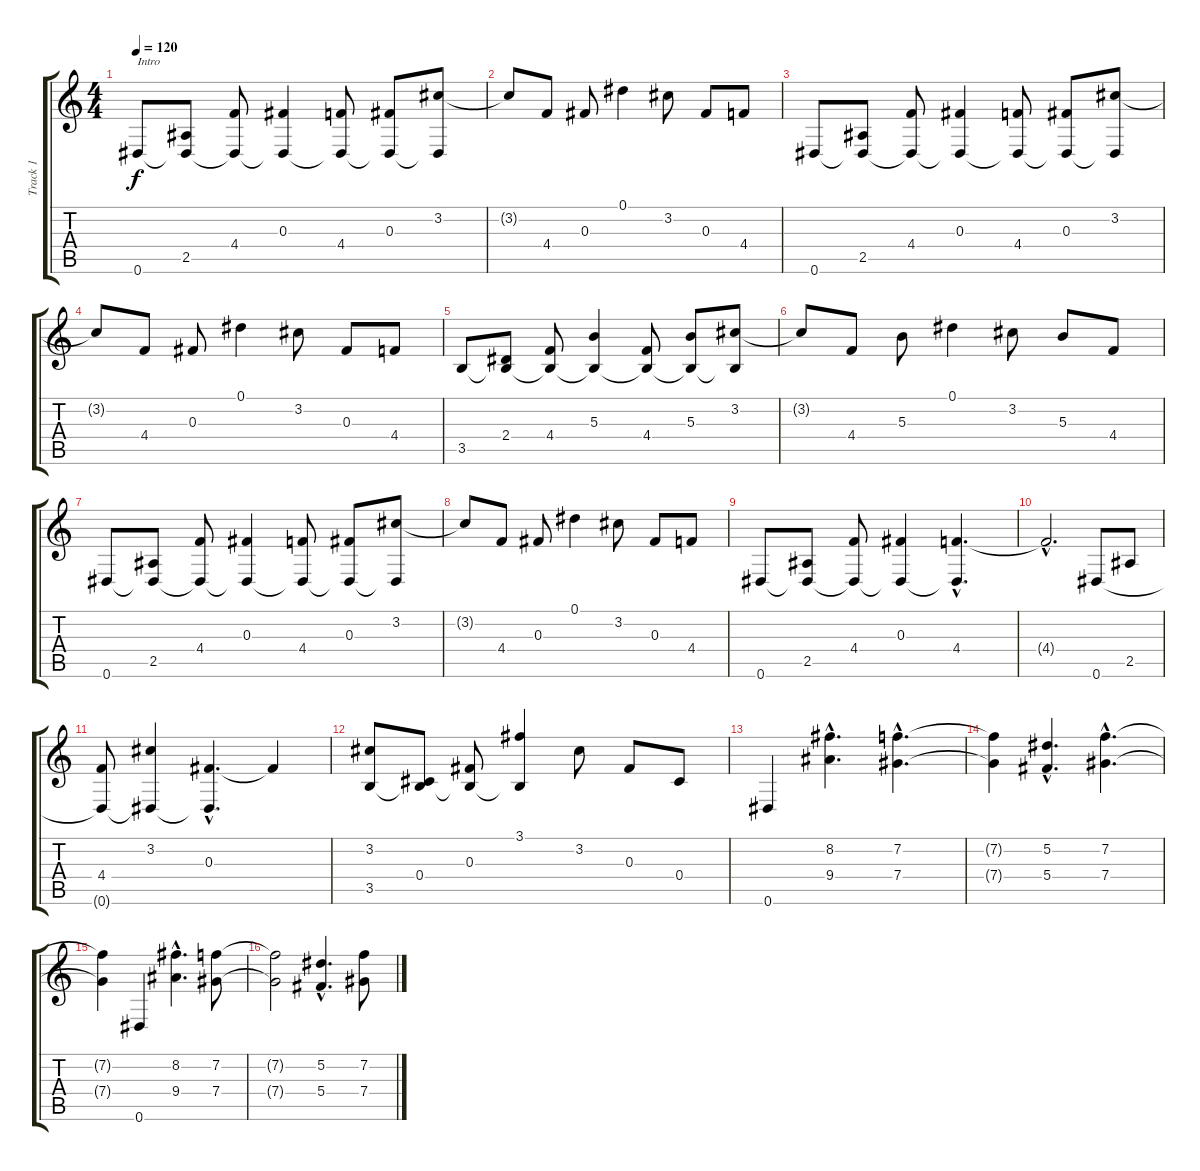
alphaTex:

\track ("Track 1" "Track 1") {instrument acousticguitarnylon}
\staff {score tabs}
\tuning (Eb4 Bb3 Gb3 Db3 Ab2 Eb2) {hide}
\ts (4 4)
\tempo 120
\clef g2
\ks c
0.6.8{txt "Intro" dy f instrument acousticguitarnylon} (2.5 0.6{t}).8 (4.4 0.6{t}).8 (0.3 0.6{t}).4 (4.4 0.6{t}).8 (0.3 0.6{t}).8 (3.2 0.6{t}).8 |
3.2{t}.8 4.4.8 0.3.8 0.1.4 3.2.8 0.3.8 4.4.8 |
0.6.8 (2.5 0.6{t}).8 (4.4 0.6{t}).8 (0.3 0.6{t}).4 (4.4 0.6{t}).8 (0.3 0.6{t}).8 (3.2 0.6{t}).8 |
3.2{t}.8 4.4.8 0.3.8 0.1.4 3.2.8 0.3.8 4.4.8 |
3.5.8 (2.4 3.5{t}).8 (4.4 3.5{t}).8 (5.3 3.5{t}).4 (4.4 3.5{t}).8 (5.3 3.5{t}).8 (3.2 3.5{t}).8 |
3.2{t}.8 4.4.8 5.3.8 0.1.4 3.2.8 5.3.8 4.4.8 |
0.6.8 (2.5 0.6{t}).8 (4.4 0.6{t}).8 (0.3 0.6{t}).4 (4.4 0.6{t}).8 (0.3 0.6{t}).8 (3.2 0.6{t}).8 |
3.2{t}.8 4.4.8 0.3.8 0.1.4 3.2.8 0.3.8 4.4.8 |
0.6.8 (2.5 0.6{t}).8 (4.4 0.6{t}).8 (0.3 0.6{t}).4 (4.4{hac} 0.6{hac t}).4{d} |
4.4{hac t}.2{d} 0.6.8 2.5.8 |
(4.4 0.6{t}).8 (3.2 0.6{t}).4 (0.3{hac} 0.6{hac t}).4{d} 0.3{t}.4 |
(3.2 3.5).8 (0.4 3.5{t}).8 (0.3 3.5{t}).8 (3.1 3.5{t}).4 3.2.8 0.3.8 0.4.8 |
0.6.4 (8.2{hac} 9.4{hac}).4{d} (7.2{hac} 7.4{hac}).4{d} |
(7.2{t} 7.4{t}).4 (5.2{hac} 5.4{hac}).4{d} (7.2{hac} 7.4{hac}).4{d} |
(7.2{t} 7.4{t}).4 0.6.4 (8.2{hac} 9.4{hac}).4{d} (7.2 7.4).8 |
(7.2{t} 7.4{t}).2 (5.2{hac} 5.4{hac}).4{d} (7.2 7.4).8
